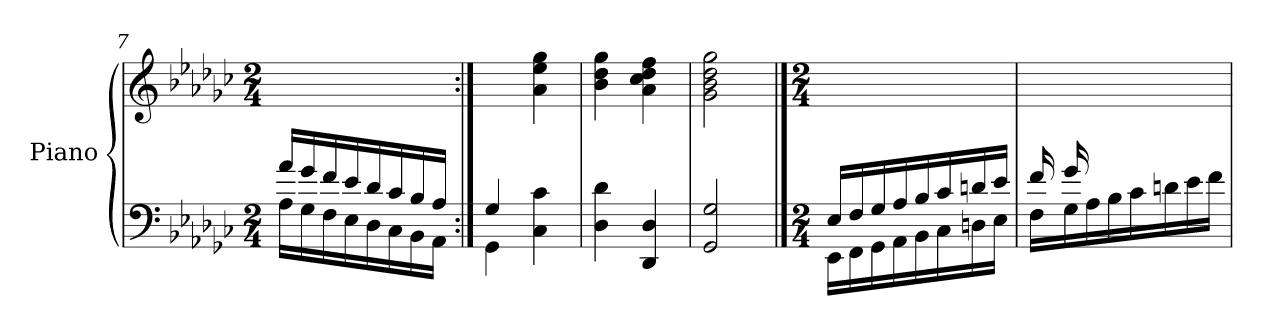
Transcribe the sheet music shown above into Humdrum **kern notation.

**kern	**kern
*part1	*part1
*staff2	*staff1
*I"Piano	*
*I'Pno.	*
*clefF4	*clefG2
*k[b-e-a-d-g-c-]	*k[b-e-a-d-g-c-]
*M2/4	*M2/4
=7	=7
*^	*
16a-/LL	16A-\LL	2ryy
16g-/	16G-\	.
16f/	16F\	.
16e-/	16E-\	.
16d-/	16D-\	.
16c-/	16C-\	.
16B-/	16BB-\	.
16A-/JJ	16AA-\JJ	.
=8:|!	=8:|!	=8:|!
4G-/	4GG-\	4ryy
4ryy	4C-\ 4c-\	4a-\ 4ee-\ 4gg-\
*v	*v	*
=9	=9
4D-\ 4d-\	4b-\ 4dd-\ 4gg-\
4DD-/ 4D-/	4a-\ 4cc-\ 4dd-\ 4ff\
=10	=10
2GG-/ 2G-/	2g-\ 2b-\ 2dd-\ 2gg-\
!!LO:LB:g=z
==1	==1
*M2/4	*M2/4
*^	*
16E-/LL	16EE-\LL	2ryy
16F/	16FF\	.
16G-/	16GG-\	.
16A-/	16AA-\	.
16B-/	16BB-\	.
16c-/	16C-\	.
16dn/	16Dn\	.
16e-/JJ	16E-\JJ	.
=2	=2	=2
16f/LL	16F\LL	8ryy
16g-/	16G-\	.
4.ryy	16A-\	16a-\
.	16B-\	16b-\
.	16c-\	16cc-\
.	16dn\	16ddn\
.	16e-\	16ee-\
.	16f\JJ	16ff\JJ
*v	*v	*
=	=
*-	*-
